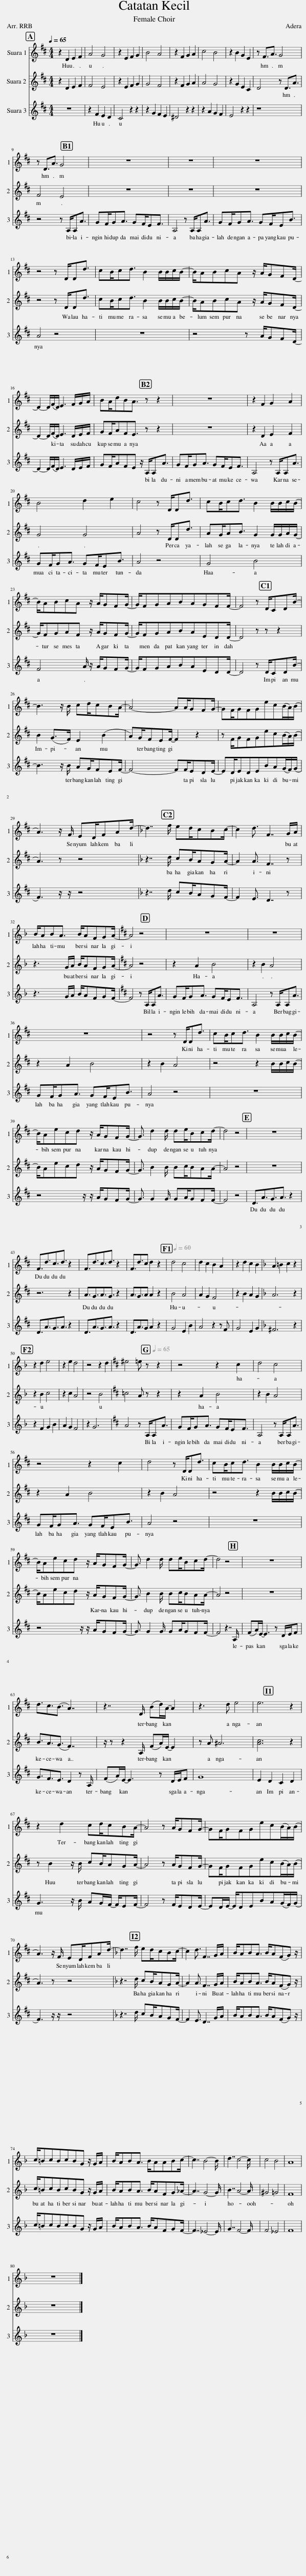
X:1
%%score 1 2 3
L:1/8
Q:1/4=65
M:4/4
I:linebreak $
K:D
V:1 treble
V:2 treble
V:3 treble
V:1
 z2 D2 E2 F2 | A4 G4 | z2 E2 F2 G2 | B4 A4 | z2 F2 G2 A2 | %5
 c4 B4 | z2 B2 G2 E2 | z F3/2A3/2 G4 |$ z D3/2A3/2 G4 | z8 | %10
 z8 | z8 |$ z4 z D/Dd3/2 | cB/cd3/2 B2 B/B/c/B/- | B/ABcA z/ A/GFD/- |$ %15
 D2- D/(F/D/) E3 F/G/A/ | BA/dBA3/2 z z2 | z8 | z2 F2 G2 A2 |$ B4 d2 e2 | %20
 c4 z D/Dd3/2 | cB/cd3/2 B2 B/B/c/B/- |$ B/ABcA z/ A/GFG/- | G/FGABAGFF/- | F4 z D/CDB/- |$ %25
 B3 z/ B/ cd/cBA/- | A4- AA/GFG/- | GF/GFGec(B/A/)(B/ |$ A3) z/ F/ ED/FAd/- |[K:F] d7/2 f/ ed/cBc/- | %30
 c2 d3/2 F7/2 G/A/ |$ B/ABA3/2 B/AFGA/- |[K:D] A4 z4 | z8 | z8 |$ %35
 z8 | z4 z D/Dd3/2 | cB/cd3/2 B2 B/B/c/B/- |$ B/Aecd z/ A/GFG/- | G3/2 d2 d/ de/Bcd/- | %40
 d4 z4 | z8 |$ F3/2d3/2c3/2d3/2 z2 | F3/2d3/2c3/2d3/2 z2 | F3/2d3/2c d2 z2 | %45
[Q:1/4=60] d4 c4 | d2 c2 B2 A2 | z2 d2 c2 B2 |[K:F] A2 =B2 c2 z2 |$ z2 d2 e4 | %50
 z2 e2 d4 | z4 z2 d2 |[K:D] ^e4 =e[Q:1/4=65] z z2 | z4 z2 c2 | d4 c4 |$ %55
 z4 z2 c2 | d4 z D/Dd3/2 | cB/cd3/2 B2 B/B/c/B/- |$ B/Aecd z/ A/GFG/- | G3/2 d2 d/ de/Bcd/- | %60
 d4 z4 | z8 |$ d3/2c3/2(B3/2 A7/2) | z7/2 D/ (Bd/)A/- A2 | z3 d e4 | %65
 e6 z2 |$ z2 d2 cd/cBA/- | A4 z A/GFG/- | GF/GFGec(B/A/)(B/ |$ A3) z/ F/ ED/FAd/- | %70
[K:F] d7/2 f/ ed/cBc/- | c2 d3/2 F7/2 G/A/ | B/ABA3/2 B/A(FG) z/ |$ c/=BcBcBG z/ G/A/ | B/ABA3/2 B/AABc/- | %75
 c7/2 B4- B/ | d7/2 c4- c/ | c4 B4 | A8 |$ z8 |] %80
V:2
 z2 D2 E2 F2 | F4 E4 | z2 E2 F2 G2 | G4 F4 | z2 F2 G2 A2 | %5
 A4 G4 | z2 G2 E2 C2 | D4 z D3/2A3/2 |$ F4 E4 | z8 | %10
 z8 | z8 |$ z4 z D/Dd3/2 | cB/cd3/2 B2 B/B/c/B/- | B/ABcA z/ A/GFD/- |$ %15
 D2- D/(F/D/) E3 D/E/F/ | GF/AFE3/2 z z2 | z8 | z2 D2 E2 F2 |$ G4 G4 | %20
 A4 z D/Dd3/2 | AG/AB3/2 G2 G/G/A/G/- |$ G/FGAF z/ A/GFG/- | G/FGABAEDD/- | D4 z z z2 |$ %25
 B2 (G>F) E2 (B2 | A)G/FEF/- F2 z2 | z F/GFGec(B/A/)(B/ |$ A3) z z4 |[K:F] z7/2 d/ cB/AGA/- | %30
 A2 A3/2 F7/2 z |$ z3 G/A/ B/AFGA/- |[K:D] A4 z4 | z2 A2 B4 | z2 B2 A4 |$ %35
 z2 A2 B4 | z2 B2 A4 | z4 z2 B/B/c/B/- |$ B/Aecd z/ A/GFG/- | G3/2 B2 B/ Bc/BAA/- | %40
 A4 z4 | z8 |$ z6 z2 | A3/2G3/2A3/2G3/2 z2 | A3/2G3/2A A2 z2 | %45
 B4 A4 | A2 G2 F4 | z2 B2 A2 G2 |[K:F] A6 z2 |$ z2 B2 c4 | %50
 z2 c2 A4 | z4 B4 |[K:D] =c4 A z z2 | z2 A2 B4 | z2 B2 A4 |$ %55
 z2 A2 B4 | z2 B2 A4 | z4 z2 B/B/c/B/- |$ B/Aecd z/ A/GFG/- | G3/2 B2 B/ Bc/BAA/- | %60
 A4 z4 | z8 |$ B3/2A3/2(G3/2 F7/2) | z/ z z2 A,/ (FA/)E/- E2 | z A ^A6 | %65
 [Ac]6 z2 |$ z B2 z/ B/ cB/AGA/- | A4 z A/GFG/- | GF/GFGec(B/A/)(B/ |$ A3) z z4 | %70
[K:F] z7/2 d/ cB/AGA/- | A2 A3/2 F7/2 G/A/ | B/ABA3/2 B/A(FG) z/ |$ c/=BcBcBG z/ G/A/ | B/ABA3/2 B/AFG_A/- | %75
 A7/2 G4- G/ | B7/2 A4- A/ | ^G4 =G4 | F8 |$ z8 |] %80
V:3
 z8 | z2 F2 E2 D2 | C4 z2 z2 | z2 G2 F2 E2 | ^D4 z2 z2 | %5
 z2 A2 G2 F2 | E4 z2 z2 | z8 |$ z4 z A,/A,A3/2 | GF/GA3/2 GF/EF3/2 | %10
 A,4 z A,/A,A3/2 | GF/GA3/2 GF/EB3/2 |$ A4 z4 | z8 | z4 z A/GFD/- |$ %15
 D2- D/(F/D/) E3 D/E/F/ | GF/AFE z/ A,/A,A3/2 | GF/GA3/2 GF/EF3/2 | A,4 z A,/A,A3/2 |$ GF/GA3/2 GF/EB3/2 | %20
 A4 z4 | G4 B4 |$ F4 A/ z/ A/GFG/- | G/FGABAEDD/- | D4 z D/CDB/- |$ %25
 B3 z/ B/ AG/FEF/- | F4- FF/EDE/- | ED/EDEBA(G/F/)(G/ |$ F3) z/ z/ z4 |[K:F] z7/2 d/ cB/AGF/- | %30
 F2 E3/2 D7/2 z |$ z3 G/A/ B/AFGF/- |[K:D] F4 z A,/A,A3/2 | GF/GA3/2 GF/EF3/2 | A,4 z A,/A,A3/2 |$ %35
 GF/GA3/2 GF/EB3/2 | A4 z4 | z8 |$ z4 z/ z/ A/GFG/- | G3/2 G2 G/ GA/GFF/- | %40
 F4 z4 | D3/2A3/2G3/2A3/2 z2 |$ D3/2A3/2G3/2A3/2 z2 | D3/2A3/2G3/2A3/2 z2 | D3/2A3/2G A2 z2 | %45
 G4 E2 B2 | A4 z2 z F | G4 E2 G2 |[K:F] ^F6 z2 |$ z2 F2 G2 B2 | %50
 A2 G2 F4 | z2 G6 |[K:D] A4 z A,/A,A3/2 | GF/GA3/2 GF/EF3/2 | A,4 z A,/A,A3/2 |$ %55
 GF/GA3/2 GF/EB3/2 | A4 z4 | z8 |$ z4 z/ z/ A/GFG/- | G3/2 G2 G/ GA/GFF/- | %60
 F4 z7/2 A,/ | (FA/)E/- E3 z D/E/F |$ G3/2F3/2E3/2 D2 z A,/ | (FA/)E/- E3 z D/E/F | G8 | %65
 E2 D2 C2 D2 |$ G3 z/ B/ AG/F/- F/EF/- | F4 z F/EDE/- | ED/E/- E/DEBA(G/F/)(G/ |$ F3) z/ z/ z4 | %70
[K:F] z7/2 d/ cB/AGF/- | F2 E3/2 D7/2 G/A/ | B/ABA3/2 B/A(FG) z/ |$ c/=BcBcBG z/ G/A/ | B/ABA3/2 B/AFGF/- | %75
 F7/2 _E4- E/ | G7/2 F4- F/ | F4 _E4 | F8 |$ z8 |] %80
